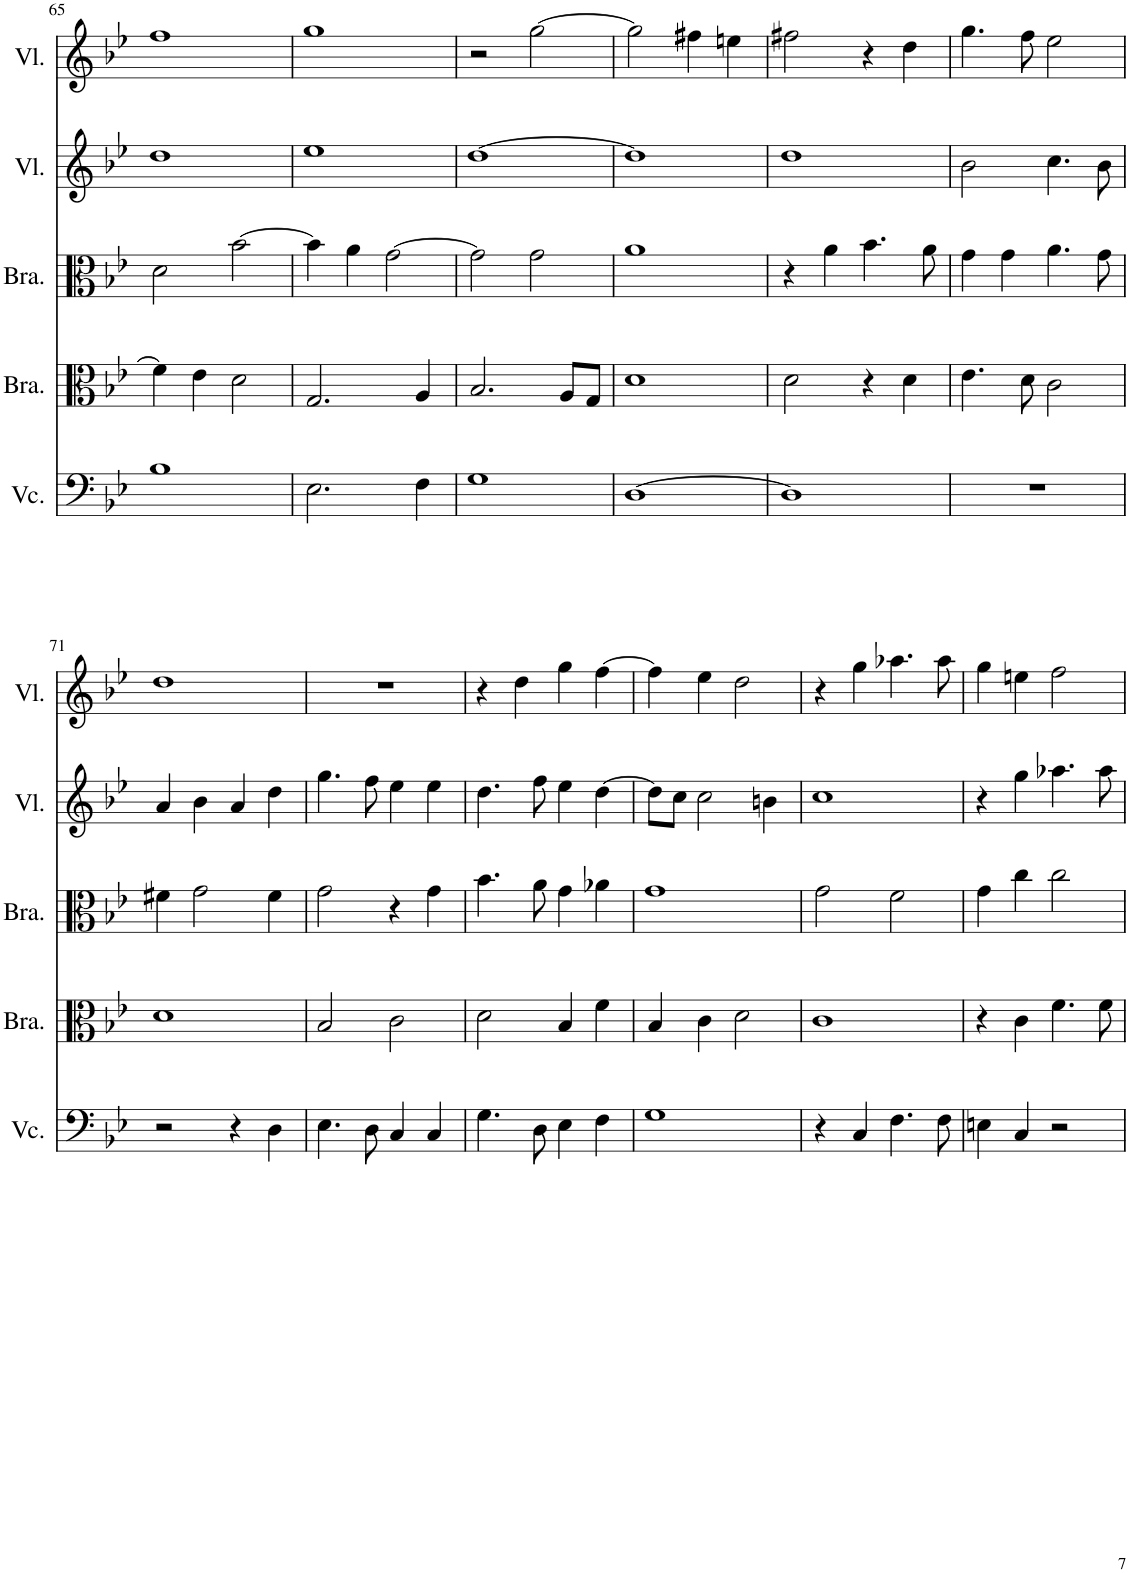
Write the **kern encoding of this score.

**kern	**kern	**kern	**kern	**kern
*part5	*part4	*part3	*part2	*part1
*staff5	*staff4	*staff3	*staff2	*staff1
*I"Violoncello, Track 5	*I"Bratsche, Track 4	*I"Bratsche, Track 3	*I"Violine, Track 2	*I"Violine, Track 1
*I'Vc.	*I'Bra.	*I'Bra.	*I'Vl.	*I'Vl.
!!LO:PB:g=z
*clefF4	*clefC3	*clefC3	*clefG2	*clefG2
*k[b-e-]	*k[b-e-]	*k[b-e-]	*k[b-e-]	*k[b-e-]
*M2/2	*M2/2	*M2/2	*M2/2	*M2/2
=65	=65	=65	=65	=65
1B-	4f\]	2d\	1dd	1ff
.	4e-\	.	.	.
.	2d\	[2b-\	.	.
=66	=66	=66	=66	=66
2.E-\	2.G/	4b-\]	1ee-	1gg
.	.	4a\	.	.
.	.	[2g\	.	.
4F\	4A/	.	.	.
=67	=67	=67	=67	=67
1G	2.B-/	2g\]	[1dd	2r
.	.	2g\	.	[2gg\
.	8A/L	.	.	.
.	8G/J	.	.	.
=68	=68	=68	=68	=68
[1D	1d	1a	1dd]	2gg\]
.	.	.	.	4ff#X\
.	.	.	.	4een\
=69	=69	=69	=69	=69
1D]	2d\	4r	1dd	2ff#X\
.	.	4a\	.	.
.	4r	4.b-\	.	4r
.	4d\	.	.	4dd\
.	.	8a\	.	.
=70	=70	=70	=70	=70
1r	4.e-\	4g\	2b-\	4.gg\
.	.	4g\	.	.
.	8d\	.	.	8ff\
.	2c\	4.a\	4.cc\	2ee-\
.	.	8g\	8b-\	.
!!LO:LB:g=z
=71	=71	=71	=71	=71
2r	1d	4f#X\	4a/	1dd
.	.	2g\	4b-\	.
4r	.	.	4a/	.
4D\	.	4f#\	4dd\	.
=72	=72	=72	=72	=72
4.E-\	2B-/	2g\	4.gg\	1r
8D\	.	.	8ff\	.
4C/	2c\	4r	4ee-\	.
4C/	.	4g\	4ee-\	.
=73	=73	=73	=73	=73
4.G\	2d\	4.b-\	4.dd\	4r
.	.	.	.	4dd\
8D\	.	8a\	8ff\	.
4E-\	4B-/	4g\	4ee-\	4gg\
4F\	4f\	4a-X\	[4dd\	[4ff\
=74	=74	=74	=74	=74
1G	4B-/	1g	8dd\L]	4ff\]
.	.	.	8cc\J	.
.	4c\	.	2cc\	4ee-\
.	2d\	.	.	2dd\
.	.	.	4bn\	.
=75	=75	=75	=75	=75
4r	1c	2g\	1cc	4r
4C/	.	.	.	4gg\
4.F\	.	2f\	.	4.aa-X\
8F\	.	.	.	8aa-\
=76	=76	=76	=76	=76
4En\	4r	4g\	4r	4gg\
4C/	4c\	4cc\	4gg\	4een\
2r	4.f\	2cc\	4.aa-X\	2ff\
.	8f\	.	8aa-\	.
=	=	=	=	=
*-	*-	*-	*-	*-
